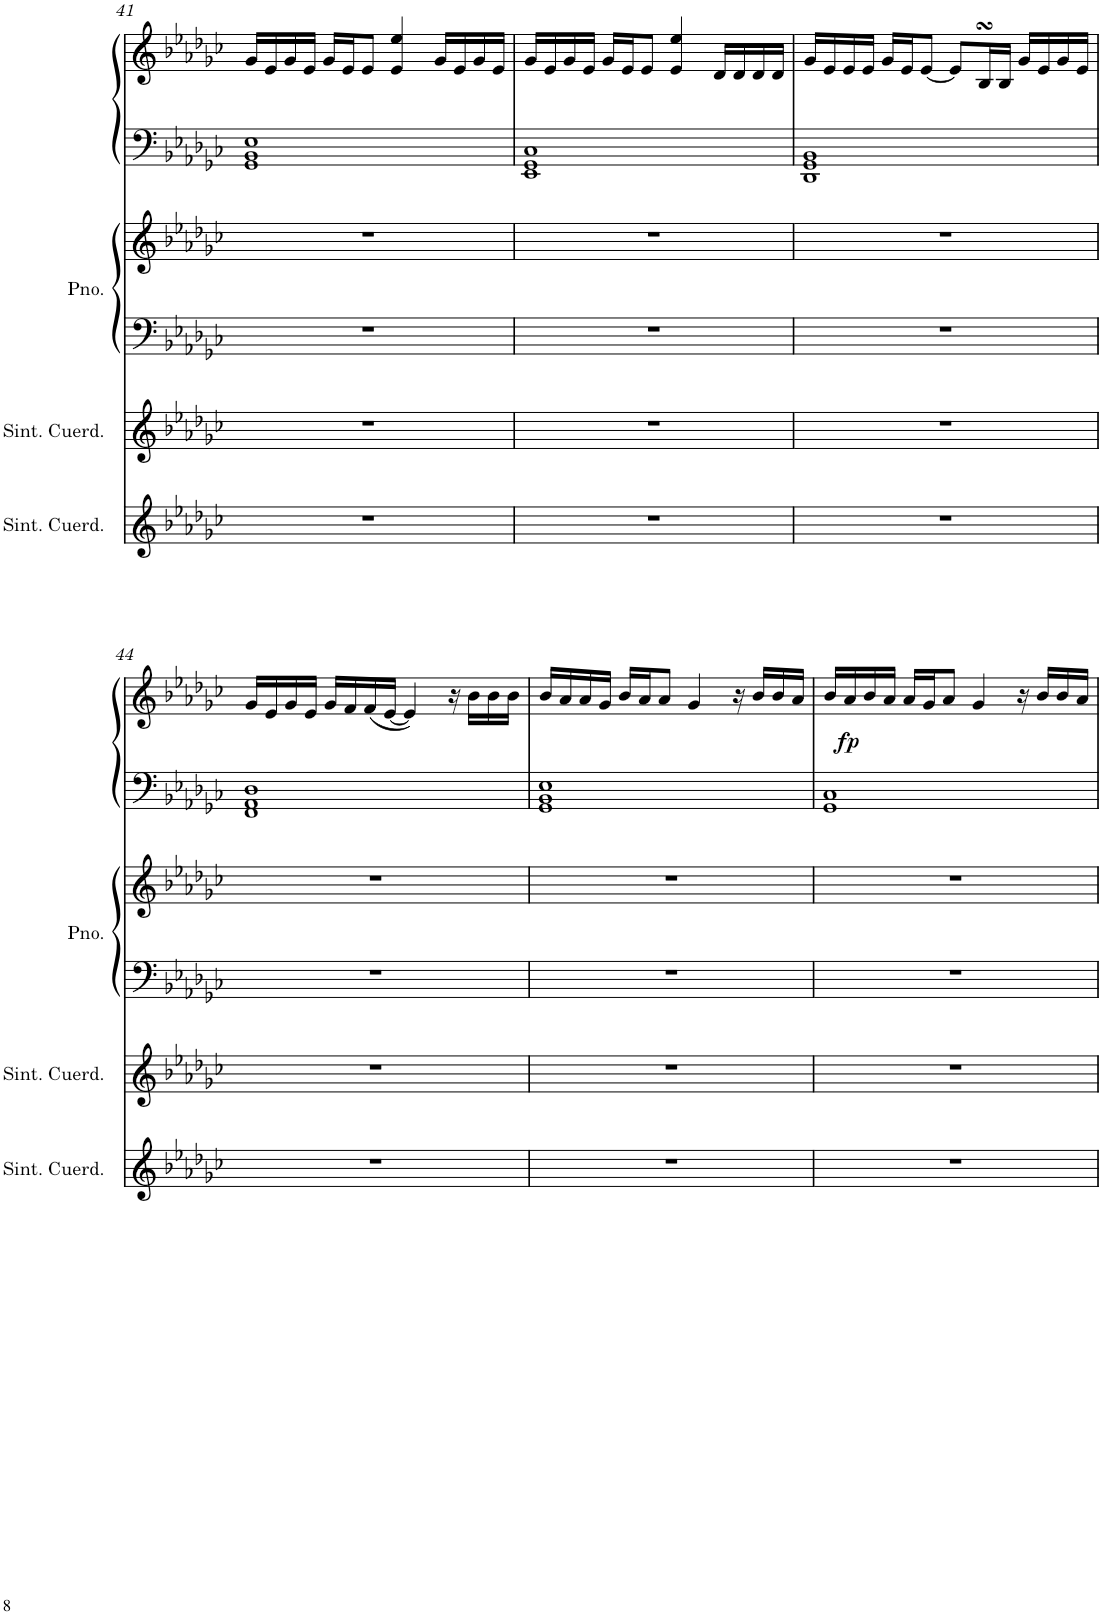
**kern	**kern	**kern	**kern	**kern	**kern	**dynam
*part4	*part3	*part2	*part2	*part1	*part1	*part1
*staff6	*staff5	*staff4	*staff3	*staff2	*staff1	*staff1/2
*I"Sintetizador Pad	*I"Sintetizador Banda sonora	*I"Piano	*	*I"Piano	*	*
*	*	*I'Pno.	*	*I'Pno	*	*
!!LO:PB:g=z
*clefG2	*clefG2	*clefF4	*clefG2	*clefF4	*clefG2	*
*k[b-e-a-d-g-c-]	*k[b-e-a-d-g-c-]	*k[b-e-a-d-g-c-]	*k[b-e-a-d-g-c-]	*k[b-e-a-d-g-c-]	*k[b-e-a-d-g-c-]	*
*M4/4	*M4/4	*M4/4	*M4/4	*M4/4	*M4/4	*
=41	=41	=41	=41	=41	=41	=41
*	*	*	*	*^	*	*
1r	1r	1r	1r	1E-	1GG- 1BB-	16g-/LL	.
.	.	.	.	.	.	16e-/	.
.	.	.	.	.	.	16g-/	.
.	.	.	.	.	.	16e-/JJ	.
.	.	.	.	.	.	16g-/LL	.
.	.	.	.	.	.	16e-/J	.
.	.	.	.	.	.	8e-/J	.
.	.	.	.	.	.	4e-/ 4ee-/	.
.	.	.	.	.	.	16g-/LL	.
.	.	.	.	.	.	16e-/	.
.	.	.	.	.	.	16g-/	.
.	.	.	.	.	.	16e-/JJ	.
=42	=42	=42	=42	=42	=42	=42	=42
1r	1r	1r	1r	1C-	1EE- 1GG-	16g-/LL	.
.	.	.	.	.	.	16e-/	.
.	.	.	.	.	.	16g-/	.
.	.	.	.	.	.	16e-/JJ	.
.	.	.	.	.	.	16g-/LL	.
.	.	.	.	.	.	16e-/J	.
.	.	.	.	.	.	8e-/J	.
.	.	.	.	.	.	4e-/ 4ee-/	.
.	.	.	.	.	.	16d-/LL	.
.	.	.	.	.	.	16d-/	.
.	.	.	.	.	.	16d-/	.
.	.	.	.	.	.	16d-/JJ	.
=43	=43	=43	=43	=43	=43	=43	=43
1r	1r	1r	1r	1GG- 1BB-	1DD-	16g-/LL	.
.	.	.	.	.	.	16e-/	.
.	.	.	.	.	.	16e-/	.
.	.	.	.	.	.	16e-/JJ	.
.	.	.	.	.	.	16g-/LL	.
.	.	.	.	.	.	16e-/J	.
.	.	.	.	.	.	[<8e-/J	.
.	.	.	.	.	.	8e-/L]	.
.	.	.	.	.	.	16B-sSsS/L	.
.	.	.	.	.	.	16B-/JJ	.
.	.	.	.	.	.	16g-/LL	.
.	.	.	.	.	.	16e-/	.
.	.	.	.	.	.	16g-/	.
.	.	.	.	.	.	16e-/JJ	.
!!LO:LB:g=z
=44	=44	=44	=44	=44	=44	=44	=44
1r	1r	1r	1r	1D-	1FF 1AA-	16g-/LL	.
.	.	.	.	.	.	16e-/	.
.	.	.	.	.	.	16g-/	.
.	.	.	.	.	.	16e-/JJ	.
.	.	.	.	.	.	16g-/LL	.
.	.	.	.	.	.	16f/	.
.	.	.	.	.	.	(<16f/	.
.	.	.	.	.	.	[<16e-/JJ	.
.	.	.	.	.	.	4e-/])	.
.	.	.	.	.	.	16r	.
.	.	.	.	.	.	16b-\LL	.
.	.	.	.	.	.	16b-\	.
.	.	.	.	.	.	16b-\JJ	.
=45	=45	=45	=45	=45	=45	=45	=45
1r	1r	1r	1r	1E-	1GG- 1BB-	16b-/LL	.
.	.	.	.	.	.	16a-/	.
.	.	.	.	.	.	16a-/	.
.	.	.	.	.	.	16g-/JJ	.
.	.	.	.	.	.	16b-/LL	.
.	.	.	.	.	.	16a-/J	.
.	.	.	.	.	.	8a-/J	.
.	.	.	.	.	.	4g-/	.
.	.	.	.	.	.	16r	.
.	.	.	.	.	.	16b-/LL	.
.	.	.	.	.	.	16b-/	.
.	.	.	.	.	.	16a-/JJ	.
=46	=46	=46	=46	=46	=46	=46	=46
1r	1r	1r	1r	1C-	1GG-	16b-/LL	.
!	!	!	!	!	!	!	!LO:DY:b
.	.	.	.	.	.	16a-/	fp
.	.	.	.	.	.	16b-/	.
.	.	.	.	.	.	16a-/JJ	.
.	.	.	.	.	.	16a-/LL	.
.	.	.	.	.	.	16g-/J	.
.	.	.	.	.	.	8a-/J	.
.	.	.	.	.	.	4g-/	.
.	.	.	.	.	.	16r	.
.	.	.	.	.	.	16b-/LL	.
.	.	.	.	.	.	16b-/	.
.	.	.	.	.	.	16a-/JJ	.
*	*	*	*	*v	*v	*	*
=	=	=	=	=	=	=
*-	*-	*-	*-	*-	*-	*-
